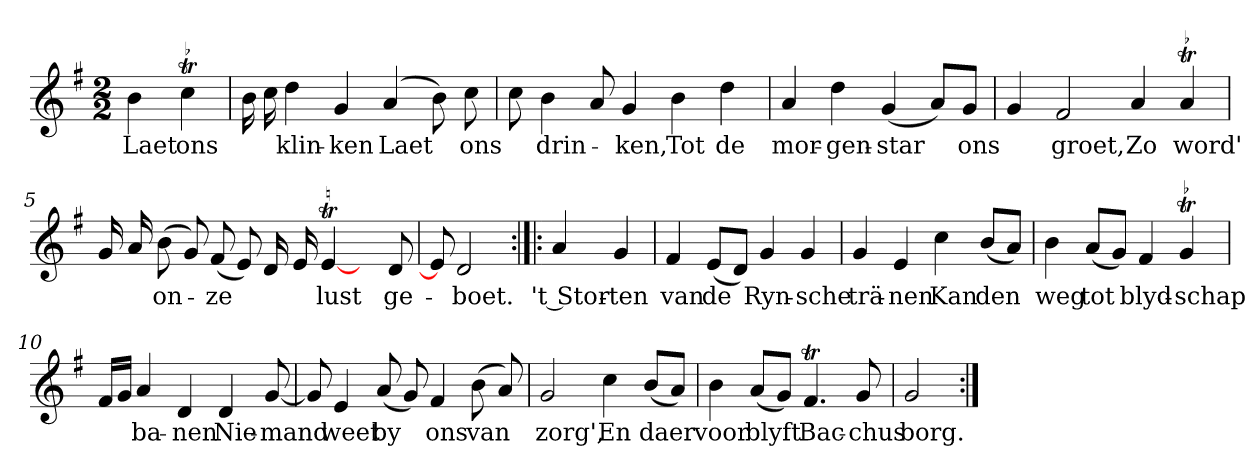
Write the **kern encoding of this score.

**kern	**text
*part1	*part1
*staff1	*staff1
*clefG2	*
*k[f#]	*
*G:	*
*M2/2	*
*MM120	*
=	=
4b	Laet
!LO:TR:acc=-	!
4cct	ons
=1	=1
16b	.
16cc	.
4dd	klin-
4g	-ken
(4a	Laet
8b)	.
8cc	ons
=2	=2
8cc	.
4b	drin-
8a	.
4g	-ken,
4b	Tot
4dd	de
=3	=3
4a	mor-
4dd	-gen-
(4g	-star
8a/L)	.
8g/J	ons
=4	=4
4g	.
2f#	groet,
4a	Zo
!LO:TR:acc=-	!
4at	word'
=5	=5
16g	.
16a	.
(8b	on-
8g)	.
(8f#	-ze
8e)	.
16d	.
16e	.
[4et	lust
8ryy	.
8d	ge-
=6	=6
8e]	.
2d	-boet.
=:|!|:	=:|!|:
4a	't Stor-
4g	-ten
=7	=7
4f#	van
(8e/L	de
8d/J)	.
4g	Ryn-
4g	-sche
=8	=8
4g	trä-
4e	-nen
4cc	Kan
(8b/L	den
8a/J)	.
=9	=9
4b	weg
(8a/L	tot
8g/J)	.
4f#	blyd-
!LO:TR:acc=-	!
4gt	-schap
=10	=10
16f#/LL	.
16g/JJ	.
4a	ba-
4d	-nen
4d	Nie-
[8g	-mand
=11	=11
8g]	.
4e	weet
(8a	by
8g)	.
4f#	ons
(8b	van
8a)	.
=12	=12
2g	zorg',
4cc	En
(8b/L	daer
8a/J)	.
=13	=13
4b	voor
(8a/L	blyft
8g/J)	.
4.f#t	Bac-
8g	-chus
=14	=14
2g	borg.
=:|!	=:|!
*-	*-
